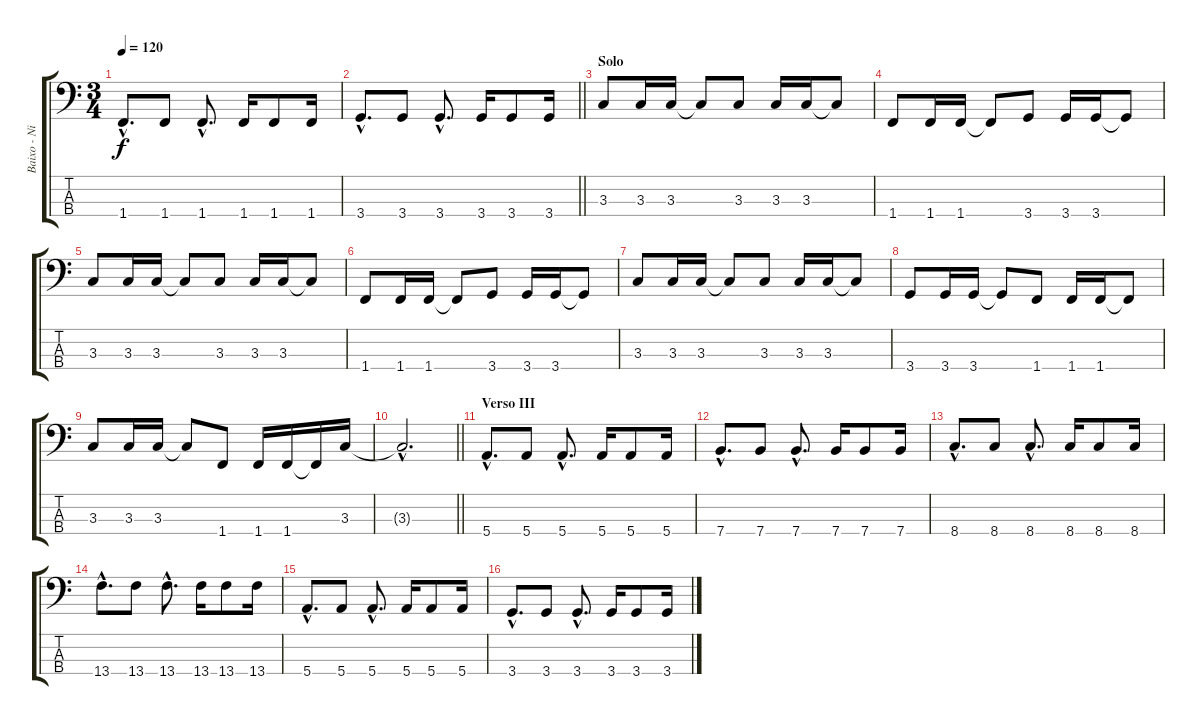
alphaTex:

\track ("Baixo - Nikola" "Baixo - Ni") {instrument electricbasspick}
\staff {score tabs}
\tuning (G2 D2 A1 E1) {hide}
\ts (3 4)
\tempo 120
\clef f4
\ks c
1.4{hac}.8{d dy f} 1.4.8 1.4{hac}.8{d} 1.4.16 1.4.8 1.4.16 |
\barLineRight lightlight
3.4{hac}.8{d} 3.4.8 3.4{hac}.8{d} 3.4.16 3.4.8 3.4.16 |
\section ("" "Solo")
3.3.8 3.3.16 3.3.16 3.3{t}.8 3.3.8 3.3.16 3.3.16 3.3{t}.8 |
1.4.8 1.4.16 1.4.16 1.4{t}.8 3.4.8 3.4.16 3.4.16 3.4{t}.8 |
3.3.8 3.3.16 3.3.16 3.3{t}.8 3.3.8 3.3.16 3.3.16 3.3{t}.8 |
1.4.8 1.4.16 1.4.16 1.4{t}.8 3.4.8 3.4.16 3.4.16 3.4{t}.8 |
3.3.8 3.3.16 3.3.16 3.3{t}.8 3.3.8 3.3.16 3.3.16 3.3{t}.8 |
3.4.8 3.4.16 3.4.16 3.4{t}.8 1.4.8 1.4.16 1.4.16 1.4{t}.8 |
3.3.8 3.3.16 3.3.16 3.3{t}.8 1.4.8 1.4.16 1.4.16 1.4{t}.16 3.3.16 |
\barLineRight lightlight
3.3{hac t}.2{d} |
\section ("" "Verso III")
5.4{hac}.8{d} 5.4.8 5.4{hac}.8{d} 5.4.16 5.4.8 5.4.16 |
7.4{hac}.8{d} 7.4.8 7.4{hac}.8{d} 7.4.16 7.4.8 7.4.16 |
8.4{hac}.8{d} 8.4.8 8.4{hac}.8{d} 8.4.16 8.4.8 8.4.16 |
13.4{hac}.8{d} 13.4.8 13.4{hac}.8{d} 13.4.16 13.4.8 13.4.16 |
5.4{hac}.8{d} 5.4.8 5.4{hac}.8{d} 5.4.16 5.4.8 5.4.16 |
3.4{hac}.8{d} 3.4.8 3.4{hac}.8{d} 3.4.16 3.4.8 3.4.16
